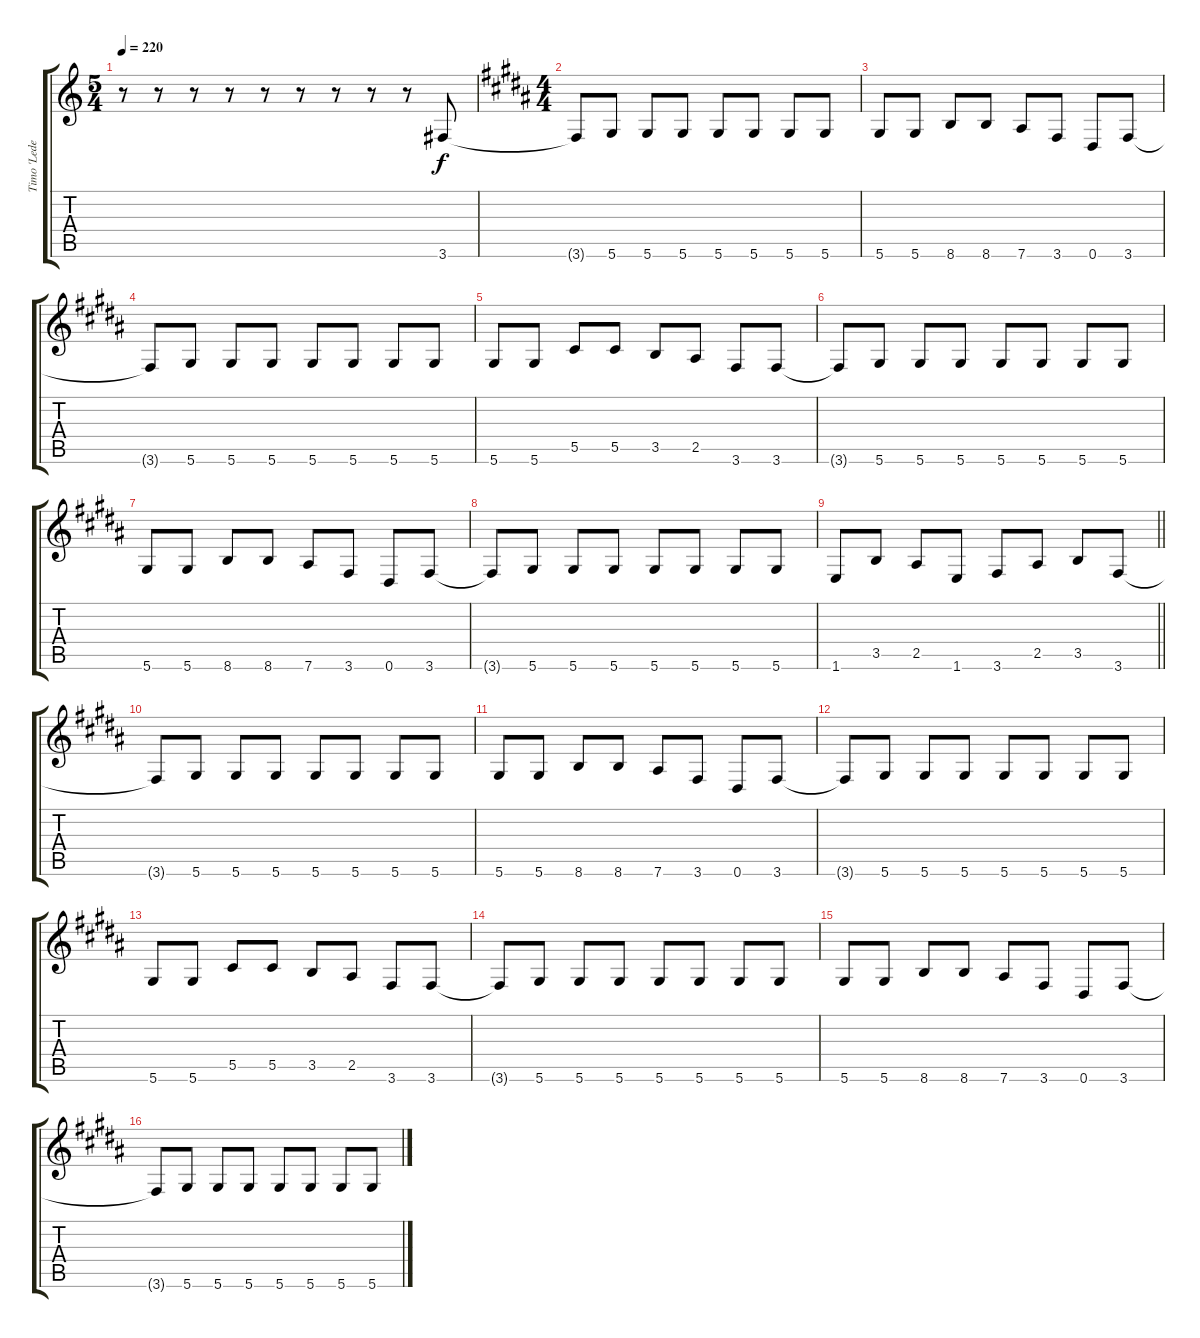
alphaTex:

\track ("Timo 'Lede' Lehtinen " "Timo 'Lede") {instrument electricbassfinger}
\staff {score tabs}
\tuning (Eb4 Bb3 Gb3 Db3 Ab2 Eb2) {hide}
\ts (5 4)
\tempo 220
\clef g2
\ks c
r.8{dy f instrument electricbassfinger} r.8 r.8 r.8 r.8 r.8 r.8 r.8 r.8 3.6.8 |
\ts (4 4)
\ks g#minor
3.6{t}.8 5.6.8 5.6.8 5.6.8 5.6.8 5.6.8 5.6.8 5.6.8 |
5.6.8 5.6.8 8.6.8 8.6.8 7.6.8 3.6.8 0.6.8 3.6.8 |
3.6{t}.8 5.6.8 5.6.8 5.6.8 5.6.8 5.6.8 5.6.8 5.6.8 |
5.6.8 5.6.8 5.5.8 5.5.8 3.5.8 2.5.8 3.6.8 3.6.8 |
3.6{t}.8 5.6.8 5.6.8 5.6.8 5.6.8 5.6.8 5.6.8 5.6.8 |
5.6.8 5.6.8 8.6.8 8.6.8 7.6.8 3.6.8 0.6.8 3.6.8 |
3.6{t}.8 5.6.8 5.6.8 5.6.8 5.6.8 5.6.8 5.6.8 5.6.8 |
\barLineRight lightlight
\ks b
1.6.8 3.5.8 2.5.8 1.6.8 3.6.8 2.5.8 3.5.8 3.6.8 |
\ks g#minor
3.6{t}.8 5.6.8 5.6.8 5.6.8 5.6.8 5.6.8 5.6.8 5.6.8 |
5.6.8 5.6.8 8.6.8 8.6.8 7.6.8 3.6.8 0.6.8 3.6.8 |
3.6{t}.8 5.6.8 5.6.8 5.6.8 5.6.8 5.6.8 5.6.8 5.6.8 |
5.6.8 5.6.8 5.5.8 5.5.8 3.5.8 2.5.8 3.6.8 3.6.8 |
3.6{t}.8 5.6.8 5.6.8 5.6.8 5.6.8 5.6.8 5.6.8 5.6.8 |
5.6.8 5.6.8 8.6.8 8.6.8 7.6.8 3.6.8 0.6.8 3.6.8 |
3.6{t}.8 5.6.8 5.6.8 5.6.8 5.6.8 5.6.8 5.6.8 5.6.8
